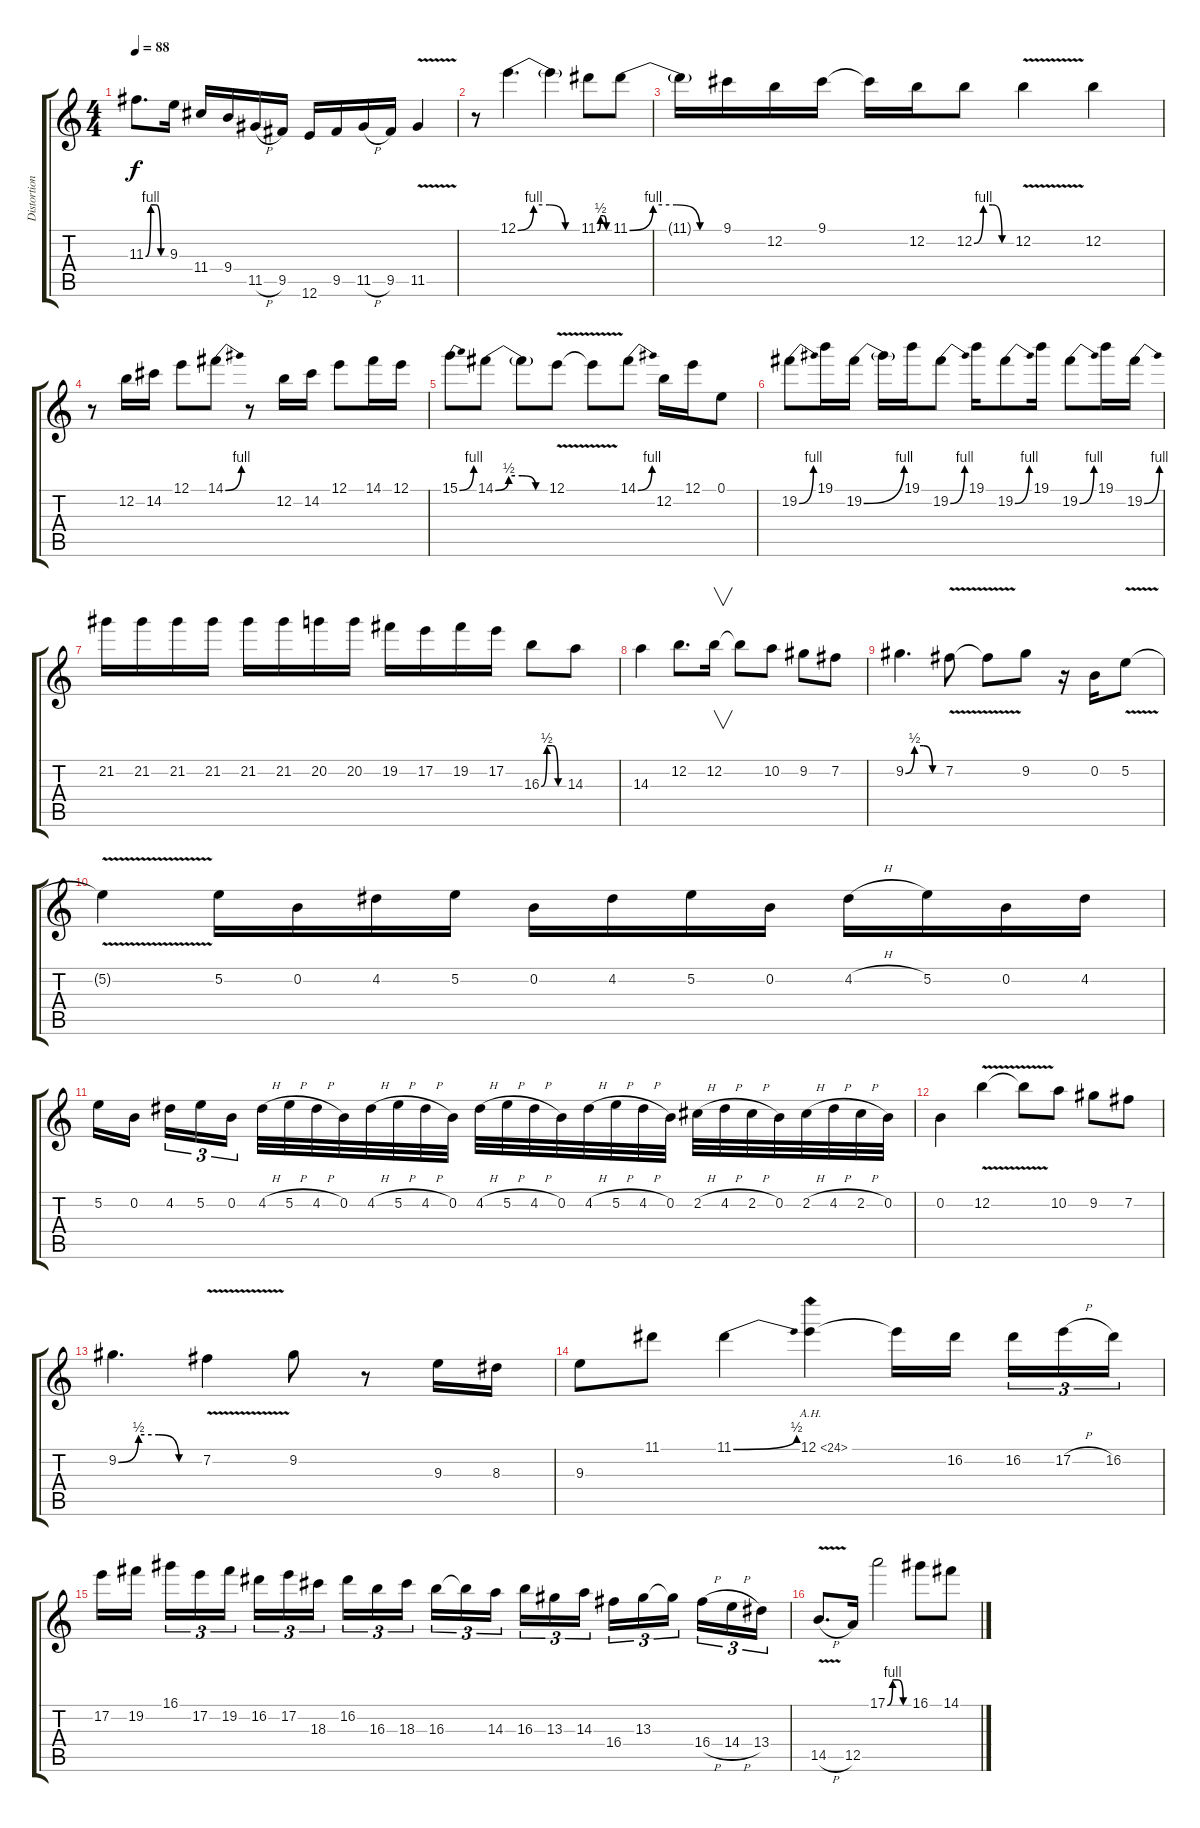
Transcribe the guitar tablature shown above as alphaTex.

\track ("Distortion Guitar" "Distortion") {instrument distortionguitar}
\staff {score tabs}
\tuning (E4 B3 G3 D3 A2 E2) {hide}
\ts (4 4)
\tempo 88
\clef g2
\ks c
11.3{be (custom 0 0 15 4 30 4 45 0 60 0)}.8{d dy f} 9.3.16 11.4.16 9.4.16 11.5{h}.16 9.5.16 12.6.16 9.5.16 11.5{h}.16 9.5.16 11.5{v}.4 |
r.8 12.1{be (custom 0 0 15 4 30 4 45 0 60 0)}.4{d} 12.1{t}.4 11.1{be (custom 0 0 15 2 30 2 45 0 60 0)}.8 11.1{be (custom 0 0 15 4 30 4 45 0 60 0)}.8 |
11.1{t}.16 9.1.16 12.2.16 9.1.16 9.1{t}.16 12.2.16 12.2{be (custom 0 0 15 4 30 4 45 0 60 0)}.8 12.2{v}.4 12.2.4 |
r.8 12.2.16 14.2.16 12.1.8 14.1{be (bend 0 0 60 4)}.8 r.8 12.2.16 14.2.16 12.1.8 14.1.16 12.1.16 |
15.1{be (bend 0 0 60 4)}.8 14.1{be (custom 0 0 15 2 30 2 45 0 60 0)}.8 14.1{t}.8 12.1{v}.8 12.1{t}.8 14.1{be (bend 0 0 60 4)}.8 12.2.16 12.1.16 0.1.8 |
19.2{be (bend 0 0 60 4)}.8 19.1.16 19.2{be (bend 0 0 60 4)}.16 19.2{t}.16 19.1.16 19.2{be (bend 0 0 60 4)}.8 19.1.16 19.2{be (bend 0 0 60 4)}.8 19.1.16 19.2{be (bend 0 0 60 4)}.8 19.1.16 19.2{be (bend 0 0 60 4)}.16 |
21.2.16 21.2.16 21.2.16 21.2.16 21.2.16 21.2.16 20.2.16 20.2.16 19.2.16 17.2.16 19.2.16 17.2.16 16.3{be (custom 0 0 15 2 30 2 45 0 60 0)}.8 14.3.8 |
14.3.4 12.2.8{d} 12.2.16{v} 12.2{t}.8 10.2.8 9.2.8 7.2.8 |
9.2{be (custom 0 0 15 2 30 2 45 0 60 0)}.4{d} 7.2{v}.8 7.2{t}.8 9.2.8 r.16 0.2.16 5.2{v}.8 |
5.2{t}.4 5.2.16 0.2.16 4.2.16 5.2.16 0.2.16 4.2.16 5.2.16 0.2.16 4.2{h}.16 5.2.16 0.2.16 4.2.16 |
5.2.16 0.2.16{beam splitsecondary} 4.2.16{tu (3 2)} 5.2.16{tu (3 2)} 0.2.16{tu (3 2)} 4.2{h}.32 5.2{h}.32 4.2{h}.32 0.2.32 4.2{h}.32 5.2{h}.32 4.2{h}.32 0.2.32 4.2{h}.32 5.2{h}.32 4.2{h}.32 0.2.32 4.2{h}.32 5.2{h}.32 4.2{h}.32 0.2.32 2.2{h}.32 4.2{h}.32 2.2{h}.32 0.2.32 2.2{h}.32 4.2{h}.32 2.2{h}.32 0.2.32 |
0.2.4 12.2{v}.4 12.2{t}.8 10.2.8 9.2.8 7.2.8 |
9.2{be (custom 0 0 15 2 30 2 45 0 60 0)}.4{d} 7.2{v}.4 9.2.8 r.8 9.3.16 8.3.16 |
9.3.8 11.1.8 11.1{be (bend 0 0 60 2)}.4 12.1{ah 12}.4 12.1{t}.16 16.2.16{beam splitsecondary} 16.2.16{tu (3 2)} 17.2{h}.16{tu (3 2)} 16.2.16{tu (3 2)} |
17.2.16 19.2.16{beam splitsecondary} 16.1.16{tu (3 2)} 17.2.16{tu (3 2)} 19.2.16{tu (3 2)} 16.2.16{tu (3 2)} 17.2.16{tu (3 2)} 18.3.16{tu (3 2) beam splitsecondary} 16.2.16{tu (3 2)} 16.3.16{tu (3 2)} 18.3.16{tu (3 2)} 16.3.16{tu (3 2)} 16.3{t}.16{tu (3 2)} 14.3.16{tu (3 2) beam splitsecondary} 16.3.16{tu (3 2)} 13.3.16{tu (3 2)} 14.3.16{tu (3 2)} 16.4.16{tu (3 2)} 13.3.16{tu (3 2)} 13.3{t}.16{tu (3 2) beam splitsecondary} 16.4{h}.16{tu (3 2)} 14.4{h}.16{tu (3 2)} 13.4.16{tu (3 2)} |
14.5{v h}.8{d} 12.5.16 17.1{be (custom 0 0 15 4 30 4 45 0 60 0)}.2 16.1.8 14.1.8
